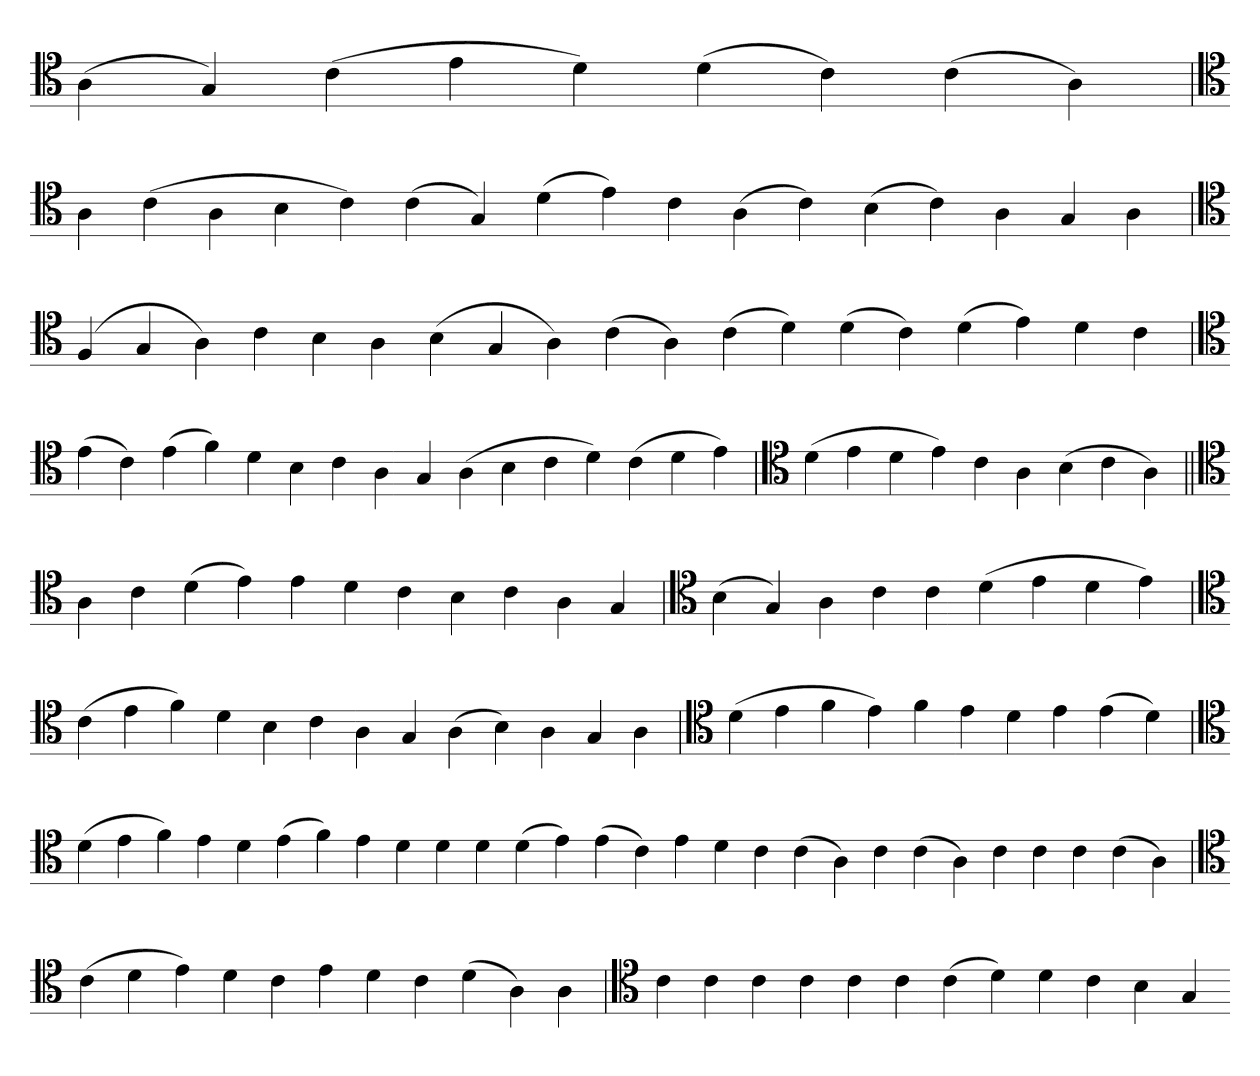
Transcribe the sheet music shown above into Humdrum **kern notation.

**kern
*part1
*staff1
*clefC4
=
(4A
4G)
(4c
4e
4d)
(4d
4c)
(4c
4A)
=`
*clefC4
4A
(4c
4A
4B
4c)
(4c
4G)
(4d
4e)
4c
(4A
4c)
(4B
4c)
4A
4G
4A
=`
*clefC4
(4F
4G
4A)
4c
4B
4A
(4B
4G
4A)
(4c
4A)
(4c
4d)
(4d
4c)
(4d
4e)
4d
4c
=`
*clefC4
(4e
4c)
(4e
4f)
4d
4B
4c
4A
4G
(4A
4B
4c
4d)
(4c
4d
4e)
=`
*clefC4
(4d
4e
4d
4e)
4c
4A
(4B
4c
4A)
=||
*clefC4
4A
4c
(4d
4e)
4e
4d
4c
4B
4c
4A
4G
=`
*clefC4
(4B
4G)
4A
4c
4c
(4d
4e
4d
4e)
=`
*clefC4
(4c
4e
4f)
4d
4B
4c
4A
4G
(4A
4B)
4A
4G
4A
=`
*clefC4
(4d
4e
4f
4e)
4f
4e
4d
4e
(4e
4d)
=
*clefC4
(4d
4e
4f)
4e
4d
(4e
4f)
4e
4d
4d
4d
(4d
4e)
(4e
4c)
4e
4d
4c
(4c
4A)
4c
(4c
4A)
4c
4c
4c
(4c
4A)
=`
*clefC4
(4c
4d
4e)
4d
4c
4e
4d
4c
(4d
4A)
4A
=
*clefC4
4c
4c
4c
4c
4c
4c
(4c
4d)
4d
4c
4B
4G
=-
*-
